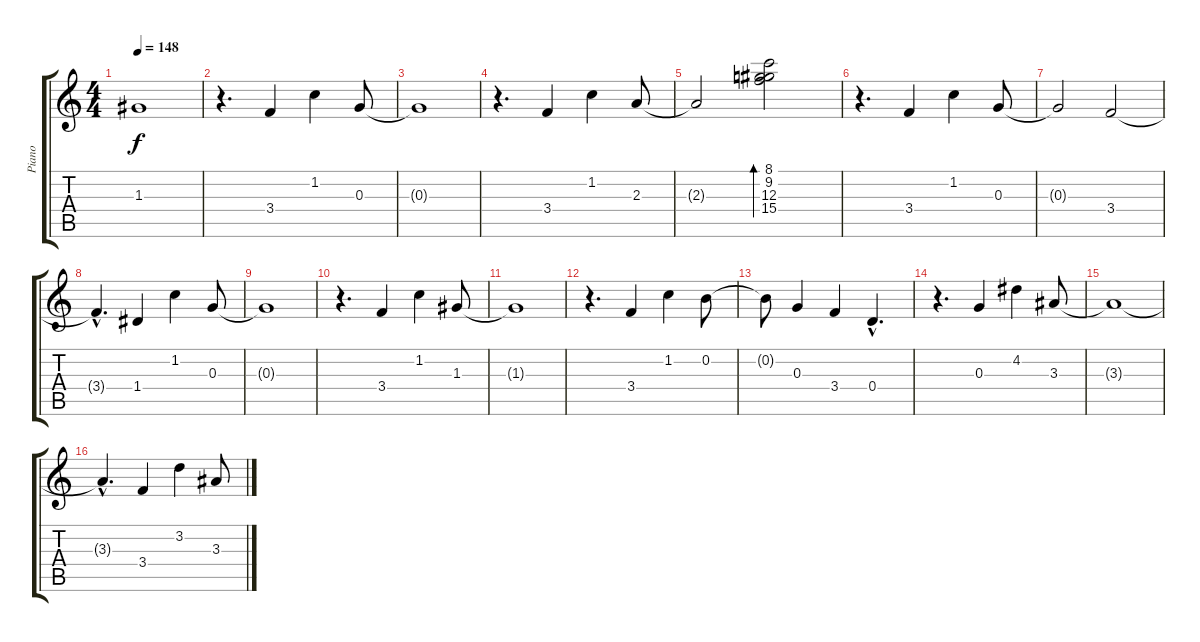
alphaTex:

\track ("Piano" "Piano") {instrument electricpiano2}
\staff {score tabs}
\tuning (E5 B4 G4 D4 A3 E3) {hide}
\ts (4 4)
\tempo 148
\clef g2
\ks c
1.3{t}.1{dy f} |
r.4{d} 3.4.4 1.2.4 0.3.8 |
0.3{t}.1 |
r.4{d} 3.4.4 1.2.4 2.3.8 |
2.3{t}.2 (8.1 9.2 12.3 15.4).2{bd 240} |
r.4{d} 3.4.4 1.2.4 0.3.8 |
0.3{t}.2 3.4.2 |
3.4{hac t}.4{d} 1.4.4 1.2.4 0.3.8 |
0.3{t}.1 |
r.4{d} 3.4.4 1.2.4 1.3.8 |
1.3{t}.1 |
r.4{d} 3.4.4 1.2.4 0.2.8 |
0.2{t}.8 0.3.4 3.4.4 0.4{hac}.4{d} |
r.4{d} 0.3.4 4.2.4 3.3.8 |
3.3{t}.1 |
3.3{hac t}.4{d} 3.4.4 3.2.4 3.3.8
